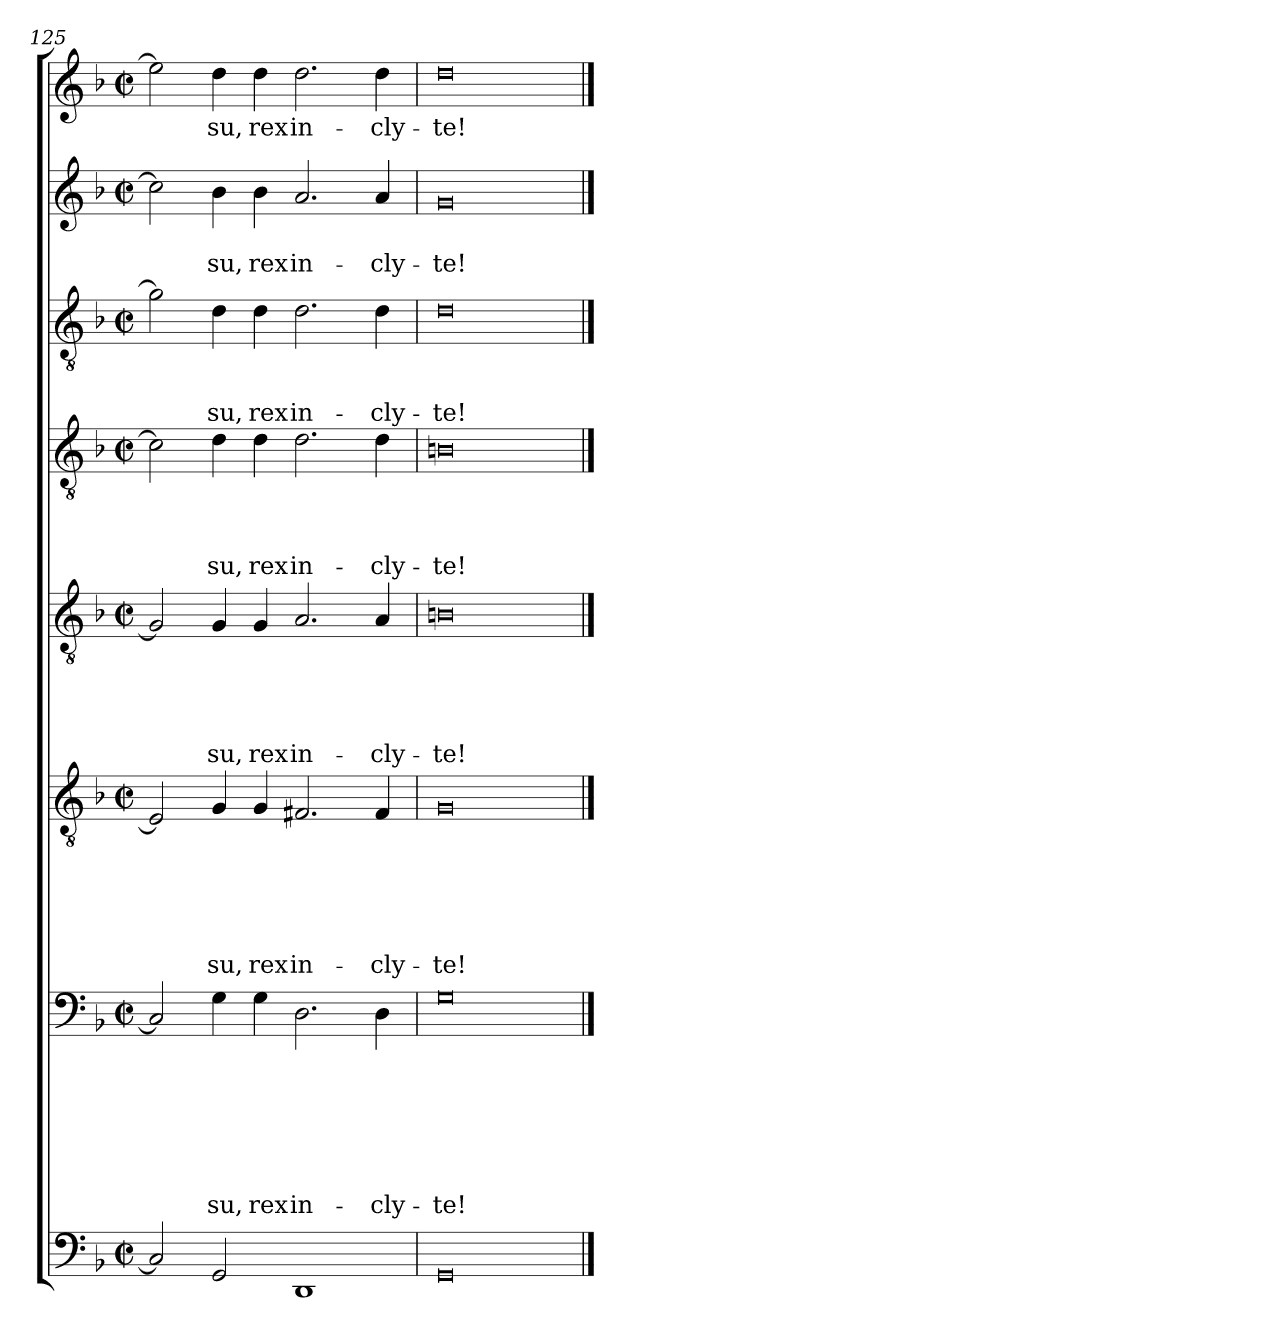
**kern	**kern	**text	**text	**text	**text	**text	**text	**text	**kern	**text	**text	**text	**text	**text	**text	**kern	**text	**text	**text	**text	**text	**kern	**text	**text	**text	**text	**kern	**text	**text	**text	**kern	**text	**text	**kern	**text
*part8	*part7	*part7	*part7	*part7	*part7	*part7	*part7	*part7	*part6	*part6	*part6	*part6	*part6	*part6	*part6	*part5	*part5	*part5	*part5	*part5	*part5	*part4	*part4	*part4	*part4	*part4	*part3	*part3	*part3	*part3	*part2	*part2	*part2	*part1	*part1
*staff8	*staff7	*staff7	*staff7	*staff7	*staff7	*staff7	*staff7	*staff7	*staff6	*staff6	*staff6	*staff6	*staff6	*staff6	*staff6	*staff5	*staff5	*staff5	*staff5	*staff5	*staff5	*staff4	*staff4	*staff4	*staff4	*staff4	*staff3	*staff3	*staff3	*staff3	*staff2	*staff2	*staff2	*staff1	*staff1
*clefF4	*clefF4	*	*	*	*	*	*	*	*clefGv2	*	*	*	*	*	*	*clefGv2	*	*	*	*	*	*clefGv2	*	*	*	*	*clefGv2	*	*	*	*clefG2	*	*	*clefG2	*
*k[b-]	*k[b-]	*	*	*	*	*	*	*	*k[b-]	*	*	*	*	*	*	*k[b-]	*	*	*	*	*	*k[b-]	*	*	*	*	*k[b-]	*	*	*	*k[b-]	*	*	*k[b-]	*
*F:	*F:	*	*	*	*	*	*	*	*F:	*	*	*	*	*	*	*F:	*	*	*	*	*	*F:	*	*	*	*	*F:	*	*	*	*F:	*	*	*F:	*
*M2/2	*M2/2	*	*	*	*	*	*	*	*M2/2	*	*	*	*	*	*	*M2/2	*	*	*	*	*	*M2/2	*	*	*	*	*M2/2	*	*	*	*M2/2	*	*	*M2/2	*
*met(c|)	*met(c|)	*	*	*	*	*	*	*	*met(c|)	*	*	*	*	*	*	*met(c|)	*	*	*	*	*	*met(c|)	*	*	*	*	*met(c|)	*	*	*	*met(c|)	*	*	*met(c|)	*
=125	=125	=125	=125	=125	=125	=125	=125	=125	=125	=125	=125	=125	=125	=125	=125	=125	=125	=125	=125	=125	=125	=125	=125	=125	=125	=125	=125	=125	=125	=125	=125	=125	=125	=125	=125
2C/]	2C/]	.	.	.	.	.	.	.	2E-/]	.	.	.	.	.	.	2G/]	.	.	.	.	.	2c\]	.	.	.	.	2g\]	.	.	.	2cc\]	.	.	2ee-\]	.
2GG/	4G\	.	.	.	.	.	.	-su,	4G/	.	.	.	.	.	-su,	4G/	.	.	.	.	-su,	4d\	.	.	.	-su,	4d\	.	.	-su,	4b-\	.	-su,	4dd\	-su,
.	4G\	.	.	.	.	.	.	rex	4G/	.	.	.	.	.	rex	4G/	.	.	.	.	rex	4d\	.	.	.	rex	4d\	.	.	rex	4b-\	.	rex	4dd\	rex
1DD	2.D\	.	.	.	.	.	.	in-	2.F#X/	.	.	.	.	.	in-	2.A/	.	.	.	.	in-	2.d\	.	.	.	in-	2.d\	.	.	in-	2.a/	.	in-	2.dd\	in-
.	4D\	.	.	.	.	.	.	-cly-	4F#/	.	.	.	.	.	-cly-	4A/	.	.	.	.	-cly-	4d\	.	.	.	-cly-	4d\	.	.	-cly-	4a/	.	-cly-	4dd\	-cly-
=126	=126	=126	=126	=126	=126	=126	=126	=126	=126	=126	=126	=126	=126	=126	=126	=126	=126	=126	=126	=126	=126	=126	=126	=126	=126	=126	=126	=126	=126	=126	=126	=126	=126	=126	=126
0GG	0G	.	.	.	.	.	.	-te!	0G	.	.	.	.	.	-te!	0Bn	.	.	.	.	-te!	0Bn	.	.	.	-te!	0d	.	.	-te!	0g	.	-te!	0dd	-te!
==	==	==	==	==	==	==	==	==	==	==	==	==	==	==	==	==	==	==	==	==	==	==	==	==	==	==	==	==	==	==	==	==	==	==	==
*-	*-	*-	*-	*-	*-	*-	*-	*-	*-	*-	*-	*-	*-	*-	*-	*-	*-	*-	*-	*-	*-	*-	*-	*-	*-	*-	*-	*-	*-	*-	*-	*-	*-	*-	*-
